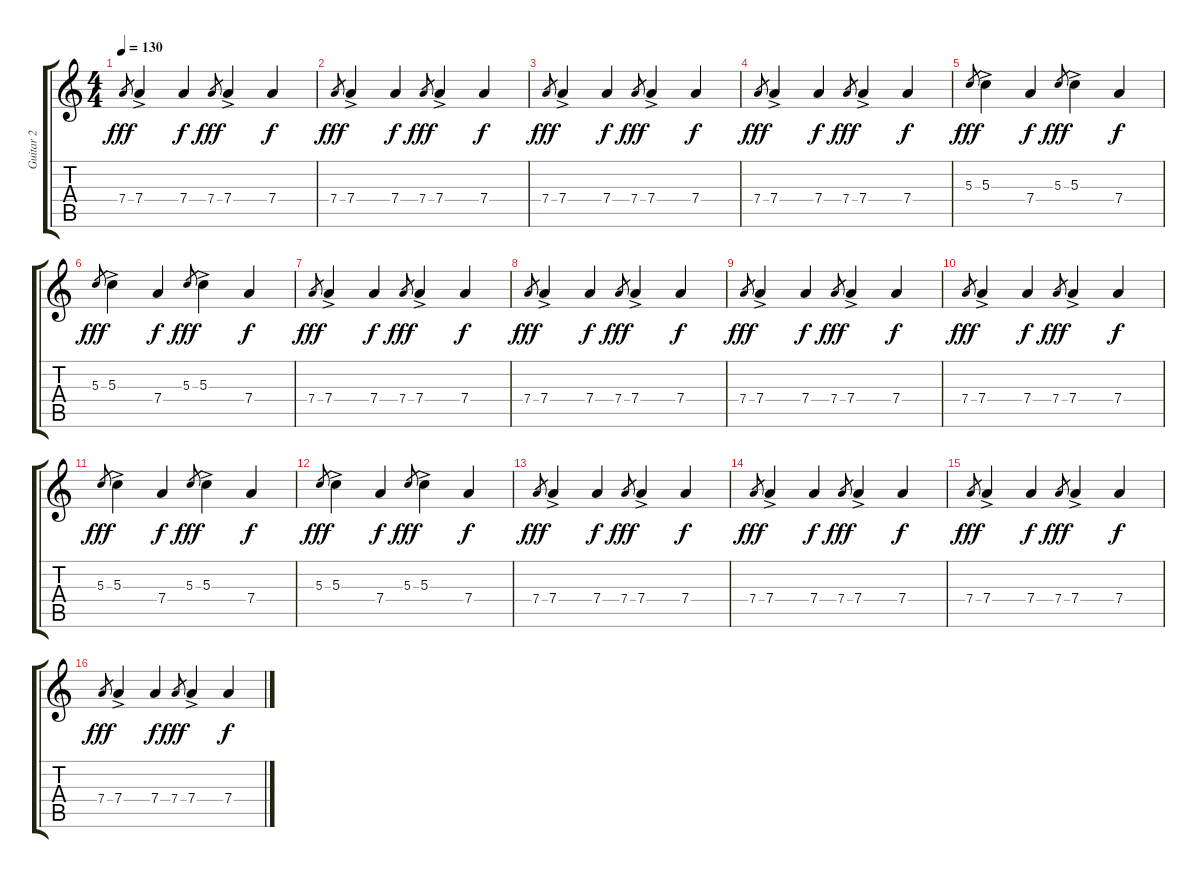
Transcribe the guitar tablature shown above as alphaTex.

\track ("Guitar 2" "Guitar 2") {instrument overdrivenguitar}
\staff {score tabs}
\tuning (E4 B3 G3 D3 A2 E2) {hide}
\ts (4 4)
\tempo 130
\clef g2
\ks c
7.4.8{gr dy fff} 7.4{ac}.4 7.4.4{dy f} 7.4.8{gr dy fff} 7.4{ac}.4 7.4.4{dy f} |
7.4.8{gr dy fff} 7.4{ac}.4 7.4.4{dy f} 7.4.8{gr dy fff} 7.4{ac}.4 7.4.4{dy f} |
7.4.8{gr dy fff} 7.4{ac}.4 7.4.4{dy f} 7.4.8{gr dy fff} 7.4{ac}.4 7.4.4{dy f} |
7.4.8{gr dy fff} 7.4{ac}.4 7.4.4{dy f} 7.4.8{gr dy fff} 7.4{ac}.4 7.4.4{dy f} |
5.3.8{gr dy fff} 5.3{ac}.4 7.4.4{dy f} 5.3.8{gr dy fff} 5.3{ac}.4 7.4.4{dy f} |
5.3.8{gr dy fff} 5.3{ac}.4 7.4.4{dy f} 5.3.8{gr dy fff} 5.3{ac}.4 7.4.4{dy f} |
7.4.8{gr dy fff} 7.4{ac}.4 7.4.4{dy f} 7.4.8{gr dy fff} 7.4{ac}.4 7.4.4{dy f} |
7.4.8{gr dy fff} 7.4{ac}.4 7.4.4{dy f} 7.4.8{gr dy fff} 7.4{ac}.4 7.4.4{dy f} |
7.4.8{gr dy fff} 7.4{ac}.4 7.4.4{dy f} 7.4.8{gr dy fff} 7.4{ac}.4 7.4.4{dy f} |
7.4.8{gr dy fff} 7.4{ac}.4 7.4.4{dy f} 7.4.8{gr dy fff} 7.4{ac}.4 7.4.4{dy f} |
5.3.8{gr dy fff} 5.3{ac}.4 7.4.4{dy f} 5.3.8{gr dy fff} 5.3{ac}.4 7.4.4{dy f} |
5.3.8{gr dy fff} 5.3{ac}.4 7.4.4{dy f} 5.3.8{gr dy fff} 5.3{ac}.4 7.4.4{dy f} |
7.4.8{gr dy fff} 7.4{ac}.4 7.4.4{dy f} 7.4.8{gr dy fff} 7.4{ac}.4 7.4.4{dy f} |
7.4.8{gr dy fff} 7.4{ac}.4 7.4.4{dy f} 7.4.8{gr dy fff} 7.4{ac}.4 7.4.4{dy f} |
7.4.8{gr dy fff} 7.4{ac}.4 7.4.4{dy f} 7.4.8{gr dy fff} 7.4{ac}.4 7.4.4{dy f} |
7.4.8{gr dy fff} 7.4{ac}.4 7.4.4{dy f} 7.4.8{gr dy fff} 7.4{ac}.4 7.4.4{dy f}
